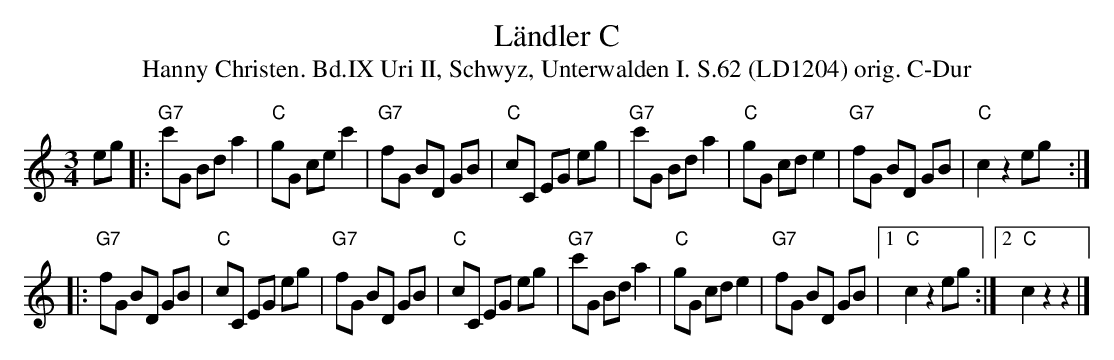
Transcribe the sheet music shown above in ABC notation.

X:1
T: L\"andler C
T:Hanny Christen. Bd.IX Uri II, Schwyz, Unterwalden I. S.62 (LD1204) orig. C-Dur
M:3/4
L:1/8
K:C %%MIDI gchordon
eg |: "G7"c'G Bd a2 | "C"gG ce c'2 | "G7"fG BD GB | "C"cC EG eg | "G7"c'G Bd a2 | "C"gG cd e2 | "G7"fG BD GB | "C"c2 z2 eg :|
|: "G7"fG BD GB | "C"cC EG eg | "G7"fG BD GB | "C"cC EG eg | "G7"c'G Bd a2 | "C"gG cd e2 | "G7"fG BD GB |1 "C"c2 z2 eg :|2 "C"c2z2z2 |]
